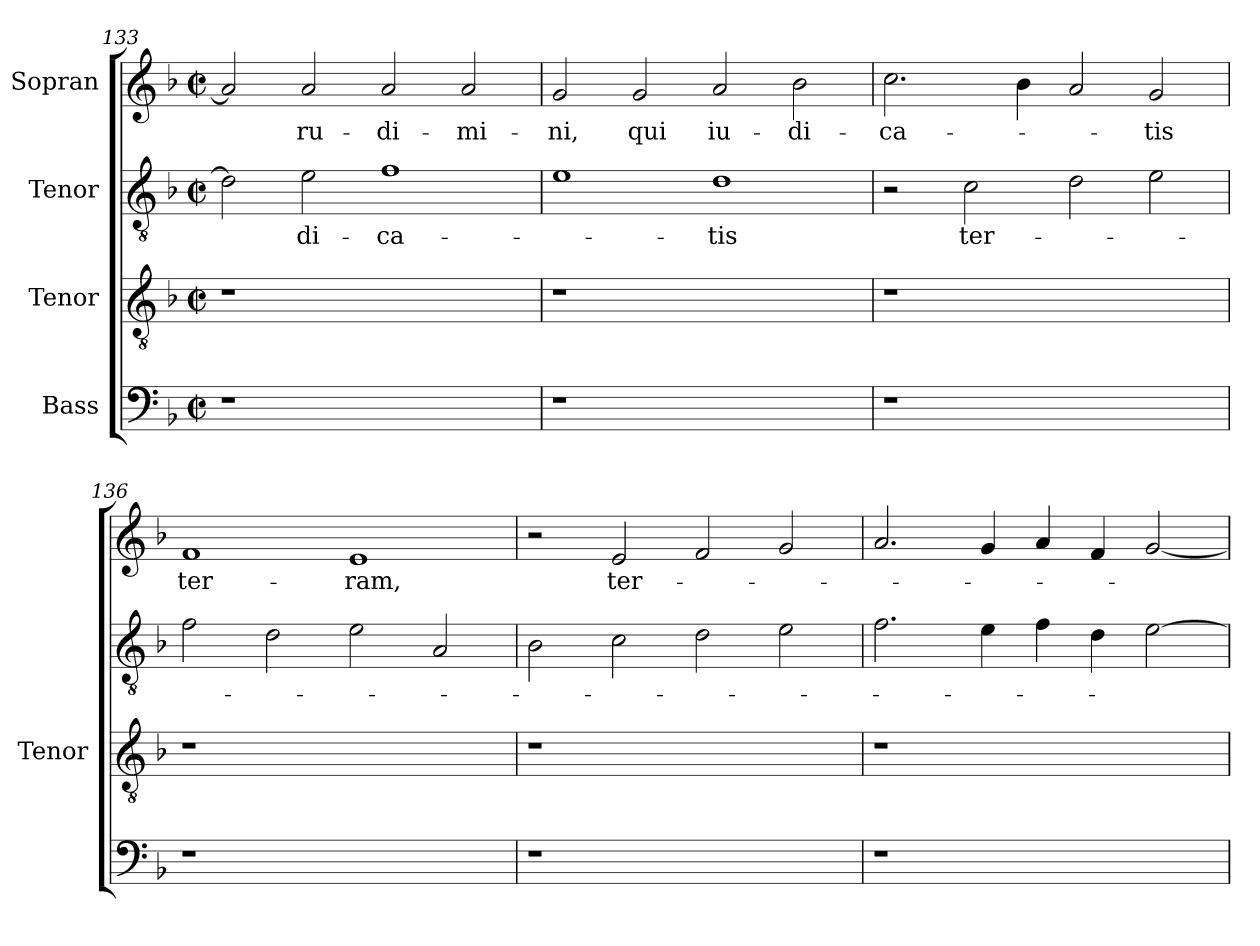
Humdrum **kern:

**kern	**kern	**kern	**text	**kern	**text
*part4	*part3	*part2	*part2	*part1	*part1
*staff4	*staff3	*staff2	*staff2	*staff1	*staff1
*I"Bass	*I"Tenor	*I"Tenor	*	*I"Sopran	*
*	*I'Tenor	*	*	*	*
*clefF4	*clefGv2	*clefGv2	*	*clefG2	*
*	*ITrd7c12	*ITrd7c12	*	*	*
*k[b-]	*k[b-]	*k[b-]	*	*k[b-]	*
*F:	*F:	*F:	*	*F:	*
*M2/2	*M2/2	*M2/2	*	*M2/2	*
*met(c|)	*met(c|)	*met(c|)	*	*met(c|)	*
=133	=133	=133	=133	=133	=133
!LO:N:vis=1	!LO:N:vis=1	!	!	!	!
1r	1r	2Di\]	.	2ai/]	.
!	!	!	!LO:LY:b:color=#000000	!	!
!	!	!	!	!	!LO:LY:b:color=#000000
.	.	2Ei\	-di-	2ai/	-ru-
!	!	!	!LO:LY:b:color=#000000	!	!
!	!	!	!	!	!LO:LY:b:color=#000000
1ryy	1ryy	1Fi	-ca-	2ai/	-di-
!	!	!	!	!	!LO:LY:b:color=#000000
.	.	.	.	2ai/	-mi-
=134	=134	=134	=134	=134	=134
!LO:N:vis=1	!LO:N:vis=1	!	!	!	!
!	!	!	!	!	!LO:LY:b:color=#000000
1r	1r	1Ei	.	2gi/	-ni,
!	!	!	!	!	!LO:LY:b:color=#000000
.	.	.	.	2gi/	qui
!	!	!	!LO:LY:b:color=#000000	!	!
!	!	!	!	!	!LO:LY:b:color=#000000
1ryy	1ryy	1Di	-tis	2ai/	iu-
!	!	!	!	!	!LO:LY:b:color=#000000
.	.	.	.	2b-i\	-di-
=135	=135	=135	=135	=135	=135
!LO:N:vis=1	!LO:N:vis=1	!	!	!	!
!	!	!	!	!	!LO:LY:b:color=#000000
1r	1r	2r	.	2.cci\	-ca-
!	!	!	!LO:LY:b:color=#000000	!	!
.	.	2Ci\	ter-	.	.
.	.	.	.	4b-i\	.
1ryy	1ryy	2Di\	.	2ai/	.
!	!	!	!	!	!LO:LY:b:color=#000000
.	.	2Ei\	.	2gi/	-tis
=136	=136	=136	=136	=136	=136
!LO:N:vis=1	!LO:N:vis=1	!	!	!	!
!	!	!	!	!	!LO:LY:b:color=#000000
1r	1r	2Fi\	.	1fi	ter-
.	.	2Di\	.	.	.
!	!	!	!	!	!LO:LY:b:color=#000000
1ryy	1ryy	2Ei\	.	1ei	-ram,
.	.	2AAi/	.	.	.
!!LO:LB:g=z
=137	=137	=137	=137	=137	=137
!LO:N:vis=1	!LO:N:vis=1	!	!	!	!
1r	1r	2BB-i\	.	2r	.
!	!	!	!	!	!LO:LY:b:color=#000000
.	.	2Ci\	.	2ei/	ter-
1ryy	1ryy	2Di\	.	2fi/	.
.	.	2Ei\	.	2gi/	.
=138	=138	=138	=138	=138	=138
!LO:N:vis=1	!LO:N:vis=1	!	!	!	!
1r	1r	2.Fi\	.	2.ai/	.
.	.	4Ei\	.	4gi/	.
1ryy	1ryy	4Fi\	.	4ai/	.
.	.	4Di\	.	4fi/	.
.	.	[>2Ei\	.	[<2gi/	.
=	=	=	=	=	=
*-	*-	*-	*-	*-	*-
